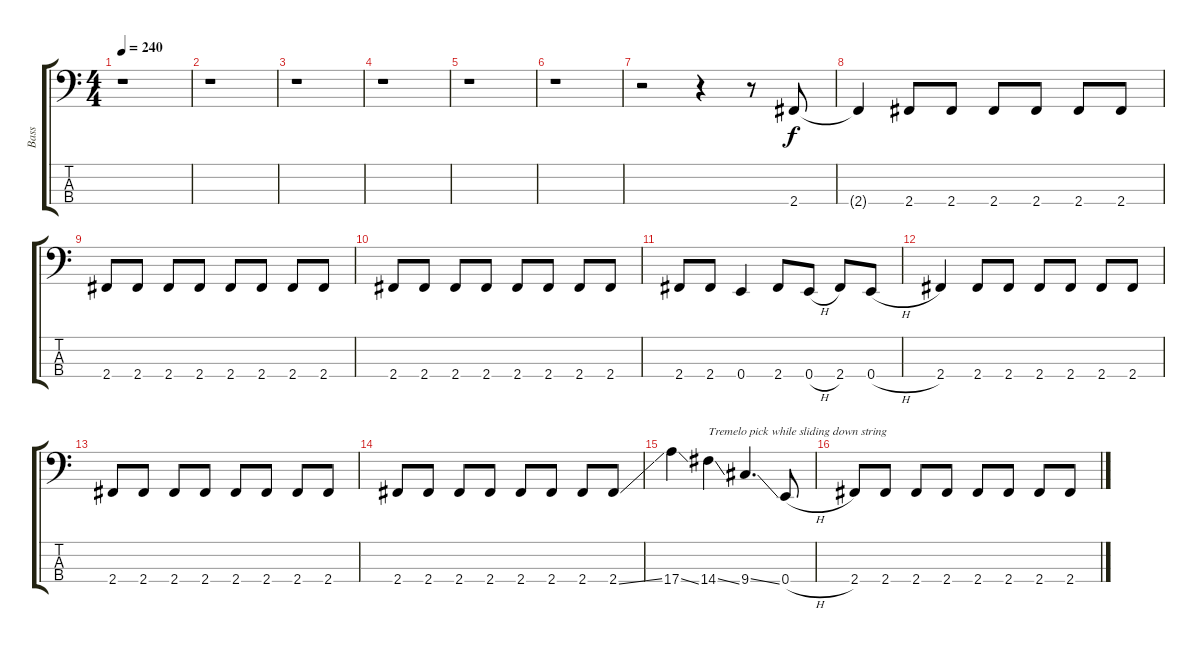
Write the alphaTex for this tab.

\track ("Bass" "Bass") {instrument electricbassfinger}
\staff {score tabs}
\tuning (G2 D2 A1 E1) {hide}
\ts (4 4)
\tempo 240
\clef f4
\ks c
r.1{dy f} |
r.1 |
r.1 |
r.1 |
r.1 |
r.1 |
r.2 r.4 r.8 2.4.8 |
2.4{t}.4 2.4.8 2.4.8 2.4.8 2.4.8 2.4.8 2.4.8 |
2.4.8 2.4.8 2.4.8 2.4.8 2.4.8 2.4.8 2.4.8 2.4.8 |
2.4.8 2.4.8 2.4.8 2.4.8 2.4.8 2.4.8 2.4.8 2.4.8 |
2.4.8 2.4.8 0.4.4 2.4.8 0.4{h}.8 2.4.8 0.4{h}.8 |
2.4.4 2.4.8 2.4.8 2.4.8 2.4.8 2.4.8 2.4.8 |
2.4.8 2.4.8 2.4.8 2.4.8 2.4.8 2.4.8 2.4.8 2.4.8 |
2.4.8 2.4.8 2.4.8 2.4.8 2.4.8 2.4.8 2.4.8 2.4{ss}.8 |
17.4{ss}.4 14.4{ss}.4{txt "Tremelo pick while sliding down string"} 9.4{ss}.4{d} 0.4{h}.8 |
2.4.8 2.4.8 2.4.8 2.4.8 2.4.8 2.4.8 2.4.8 2.4.8
